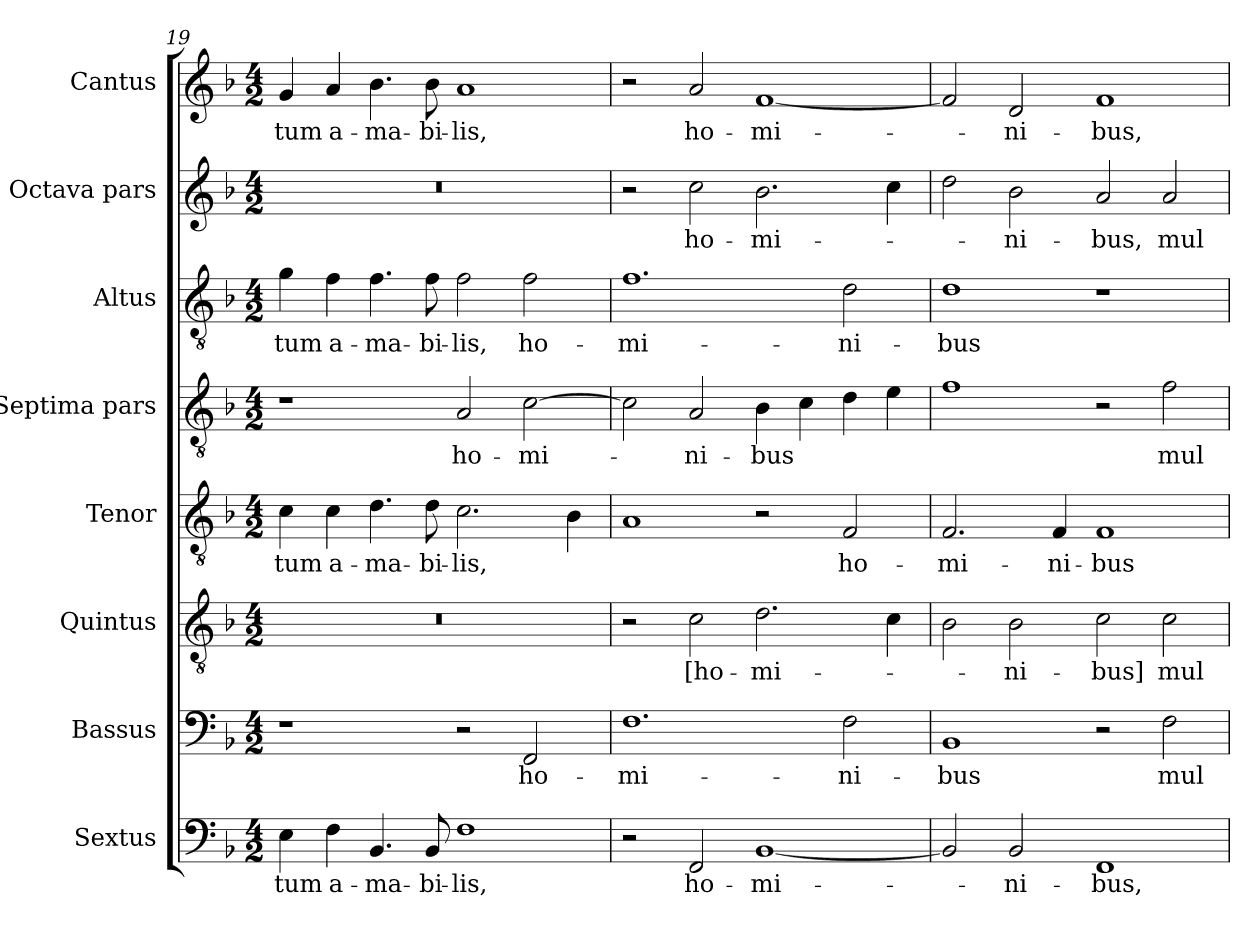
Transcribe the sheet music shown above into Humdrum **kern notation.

**kern	**text	**kern	**text	**kern	**text	**kern	**text	**kern	**text	**kern	**text	**kern	**text	**kern	**text
*part8	*part8	*part7	*part7	*part6	*part6	*part5	*part5	*part4	*part4	*part3	*part3	*part2	*part2	*part1	*part1
*staff8	*staff8	*staff7	*staff7	*staff6	*staff6	*staff5	*staff5	*staff4	*staff4	*staff3	*staff3	*staff2	*staff2	*staff1	*staff1
*I"Sextus	*	*I"Bassus	*	*I"Quintus	*	*I"Tenor	*	*I"Septima pars	*	*I"Altus	*	*I"Octava pars	*	*I"Cantus	*
*	*	*I'B.	*	*	*	*I'T.	*	*	*	*I'A.	*	*	*	*I'C.	*
*clefF4	*	*clefF4	*	*clefGv2	*	*clefGv2	*	*clefGv2	*	*clefGv2	*	*clefG2	*	*clefG2	*
*	*	*	*	*ITrd7c12	*	*ITrd7c12	*	*ITrd7c12	*	*ITrd7c12	*	*	*	*	*
*k[b-]	*	*k[b-]	*	*k[b-]	*	*k[b-]	*	*k[b-]	*	*k[b-]	*	*k[b-]	*	*k[b-]	*
*F:	*	*F:	*	*F:	*	*F:	*	*F:	*	*F:	*	*F:	*	*F:	*
*M4/2	*	*M4/2	*	*M4/2	*	*M4/2	*	*M4/2	*	*M4/2	*	*M4/2	*	*M4/2	*
=19	=19	=19	=19	=19	=19	=19	=19	=19	=19	=19	=19	=19	=19	=19	=19
!	!LO:LY:b	!	!	!LO:N:vis=1	!	!	!LO:LY:b	!	!	!	!LO:LY:b	!LO:N:vis=1	!	!	!LO:LY:b
4E\	-tum	1r	.	0r	.	4C\	-tum	1r	.	4G\	-tum	0r	.	4g/	-tum
!	!LO:LY:b	!	!	!	!	!	!LO:LY:b	!	!	!	!LO:LY:b	!	!	!	!LO:LY:b
4F\	a-	.	.	.	.	4C\	a-	.	.	4F\	a-	.	.	4a/	a-
!	!LO:LY:b	!	!	!	!	!	!LO:LY:b	!	!	!	!LO:LY:b	!	!	!	!LO:LY:b
4.BB-/	-ma-	.	.	.	.	4.D\	-ma-	.	.	4.F\	-ma-	.	.	4.b-\	-ma-
!	!LO:LY:b	!	!	!	!	!	!LO:LY:b	!	!	!	!LO:LY:b	!	!	!	!LO:LY:b
8BB-/	-bi-	.	.	.	.	8D\	-bi-	.	.	8F\	-bi-	.	.	8b-\	-bi-
!	!LO:LY:b	!	!	!	!	!	!LO:LY:b	!	!LO:LY:b	!	!LO:LY:b	!	!	!	!LO:LY:b
1F	-lis,	2r	.	.	.	2.C\	-lis,	2AA/	ho-	2F\	-lis,	.	.	1a	-lis,
!	!	!	!LO:LY:b	!	!	!	!	!	!LO:LY:b	!	!LO:LY:b	!	!	!	!
.	.	2FF/	ho-	.	.	.	.	[>2C\	-mi-	2F\	ho-	.	.	.	.
.	.	.	.	.	.	4BB-\	.	.	.	.	.	.	.	.	.
=20	=20	=20	=20	=20	=20	=20	=20	=20	=20	=20	=20	=20	=20	=20	=20
!	!	!	!LO:LY:b	!	!	!	!	!	!	!	!LO:LY:b	!	!	!	!
2r	.	1.F	-mi-	2r	.	1AA	.	2C\]	.	1.F	-mi-	2r	.	2r	.
!	!LO:LY:b	!	!	!	!LO:LY:b	!	!	!	!LO:LY:b	!	!	!	!LO:LY:b	!	!LO:LY:b
2FF/	ho-	.	.	2C\	[ho-	.	.	2AA/	-ni-	.	.	2cc\	ho-	2a/	ho-
!	!LO:LY:b	!	!	!	!LO:LY:b	!	!	!	!LO:LY:b	!	!	!	!LO:LY:b	!	!LO:LY:b
[<1BB-	-mi-	.	.	2.D\	-mi-	2r	.	4BB-\	-bus	.	.	2.b-\	-mi-	[<1f	-mi-
.	.	.	.	.	.	.	.	4C\	.	.	.	.	.	.	.
!	!	!	!LO:LY:b	!	!	!	!LO:LY:b	!	!	!	!LO:LY:b	!	!	!	!
.	.	2F\	-ni-	.	.	2FF/	ho-	4D\	.	2D\	-ni-	.	.	.	.
.	.	.	.	4C\	.	.	.	4E\	.	.	.	4cc\	.	.	.
=21	=21	=21	=21	=21	=21	=21	=21	=21	=21	=21	=21	=21	=21	=21	=21
!	!	!	!LO:LY:b	!	!	!	!LO:LY:b	!	!	!	!LO:LY:b	!	!	!	!
2BB-/]	.	1BB-	-bus	2BB-\	.	2.FF/	-mi-	1F	.	1D	-bus	2dd\	.	2f/]	.
!	!LO:LY:b	!	!	!	!LO:LY:b	!	!	!	!	!	!	!	!LO:LY:b	!	!LO:LY:b
2BB-/	-ni-	.	.	2BB-\	-ni-	.	.	.	.	.	.	2b-\	-ni-	2d/	-ni-
!	!	!	!	!	!	!	!LO:LY:b	!	!	!	!	!	!	!	!
.	.	.	.	.	.	4FF/	-ni-	.	.	.	.	.	.	.	.
!	!LO:LY:b	!	!	!	!LO:LY:b	!	!LO:LY:b	!	!	!	!	!	!LO:LY:b	!	!LO:LY:b
1FF	-bus,	2r	.	2C\	-bus]	1FF	-bus	2r	.	1r	.	2a/	-bus,	1f	-bus,
!	!	!	!LO:LY:b	!	!LO:LY:b	!	!	!	!LO:LY:b	!	!	!	!LO:LY:b	!	!
.	.	2F\	mul-	2C\	mul-	.	.	2F\	mul-	.	.	2a/	mul-	.	.
=	=	=	=	=	=	=	=	=	=	=	=	=	=	=	=
*-	*-	*-	*-	*-	*-	*-	*-	*-	*-	*-	*-	*-	*-	*-	*-
